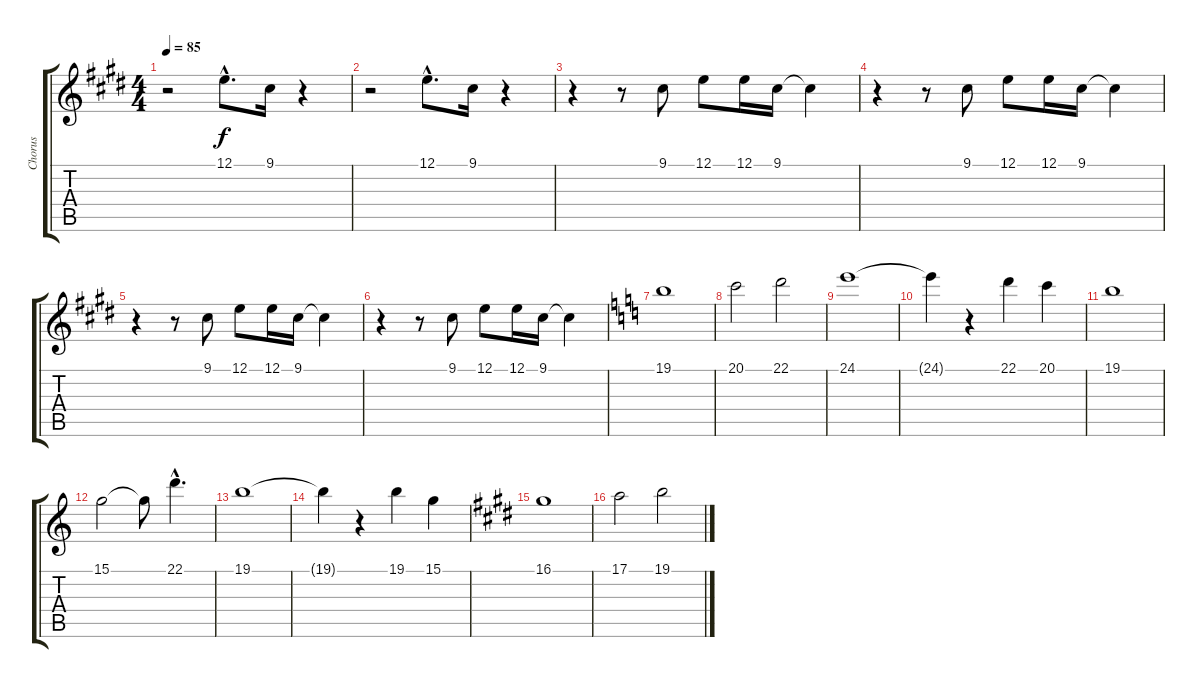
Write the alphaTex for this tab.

\track ("Chorus" "Chorus") {instrument choiraahs}
\staff {score tabs}
\tuning (E4 B3 G3 D3 A2 E2) {hide}
\ts (4 4)
\tempo 85
\clef g2
\ks e
r.2{dy f} 12.1{hac}.8{d} 9.1.16 r.4 |
r.2 12.1{hac}.8{d} 9.1.16 r.4 |
r.4 r.8 9.1.8 12.1.8 12.1.16 9.1.16 9.1{t}.4 |
r.4 r.8 9.1.8 12.1.8 12.1.16 9.1.16 9.1{t}.4 |
r.4 r.8 9.1.8 12.1.8 12.1.16 9.1.16 9.1{t}.4 |
r.4 r.8 9.1.8 12.1.8 12.1.16 9.1.16 9.1{t}.4 |
\ks c
19.1.1 |
20.1.2 22.1.2 |
24.1.1 |
24.1{t}.4 r.4 22.1.4 20.1.4 |
19.1.1 |
15.1.2 15.1{t}.8 22.1{hac}.4{d} |
19.1.1 |
19.1{t}.4 r.4 19.1.4 15.1.4 |
\ks e
16.1.1 |
17.1.2 19.1.2
